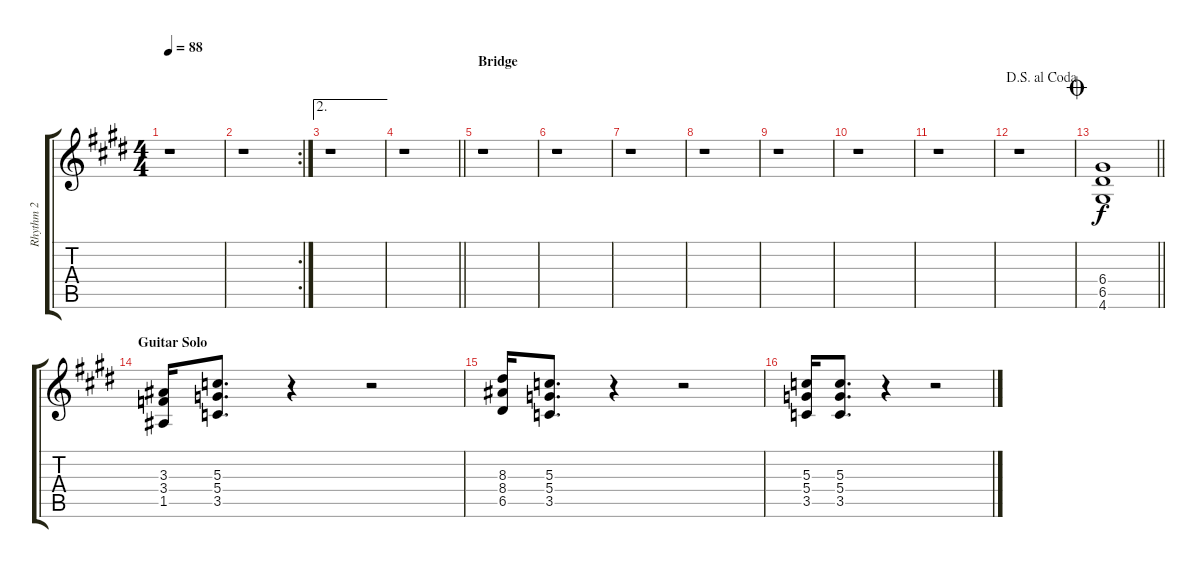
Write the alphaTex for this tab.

\track ("Rhythm 2" "Rhythm 2") {instrument distortionguitar}
\staff {score tabs}
\tuning (E4 B3 G3 D3 A2 E2) {hide}
\ts (4 4)
\tempo 88
\clef g2
\ks e
r.1{dy f} |
\rc 2
r.1 |
\ae 2
r.1 |
\barLineRight lightlight
r.1 |
\section ("" "Bridge")
r.1 |
r.1 |
r.1 |
r.1 |
r.1 |
r.1 |
r.1 |
\jump dalsegnoalcoda
r.1 |
\jump coda
\barLineRight lightlight
(6.4 6.5 4.6).1 |
\section ("" "Guitar Solo")
(3.3 3.4 1.5).16 (5.3 5.4 3.5).8{d} r.4 r.2 |
(8.3 8.4 6.5).16 (5.3 5.4 3.5).8{d} r.4 r.2 |
(5.3 5.4 3.5).16 (5.3 5.4 3.5).8{d} r.4 r.2
